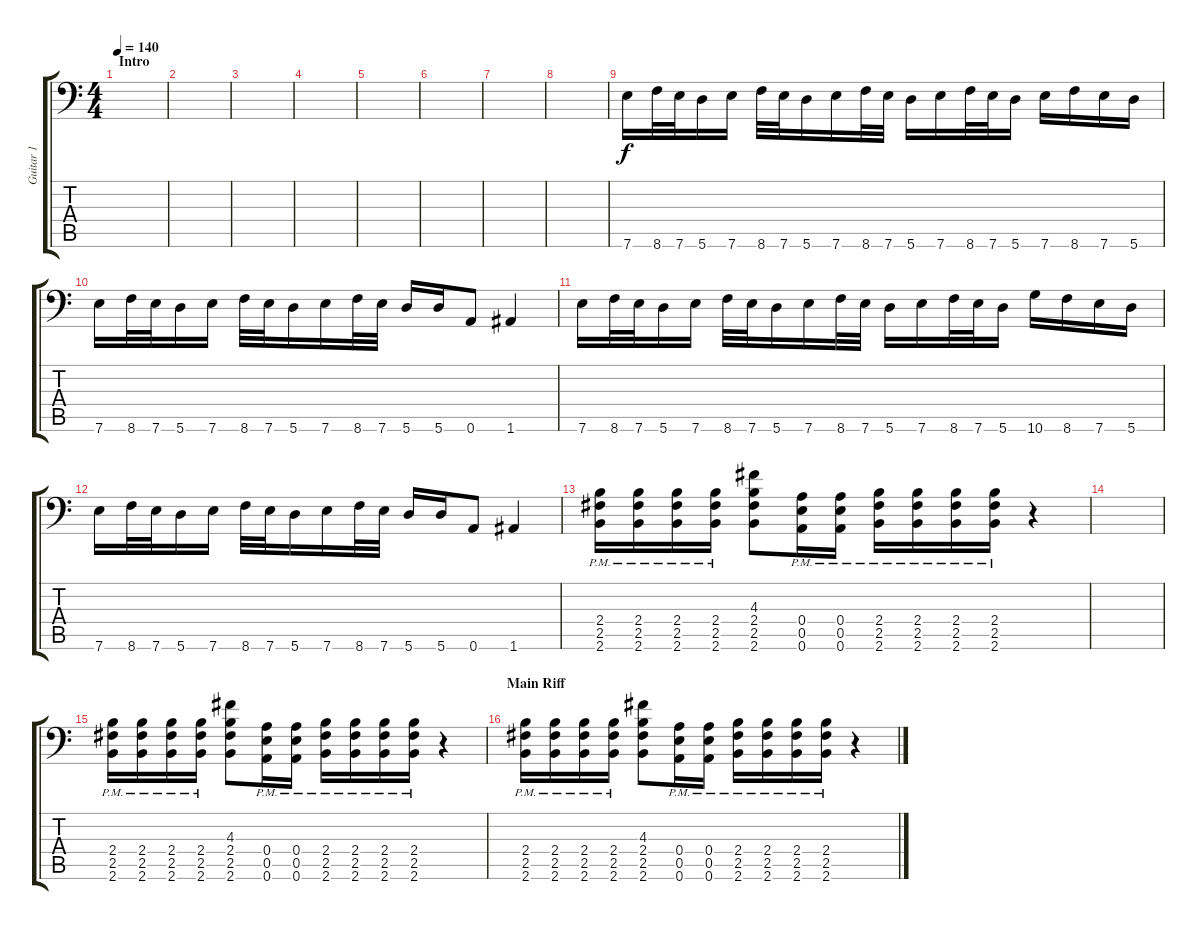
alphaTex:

\track ("Guitar 1" "Guitar 1") {instrument distortionguitar}
\staff {score tabs}
\tuning (B3 Gb3 D3 A2 E2 A1) {hide}
\ts (4 4)
\section ("" "Intro")
\tempo 140
\clef f4
\ks c
|
|
|
|
|
|
|
|
7.6.16 8.6.32 7.6.32 5.6.16 7.6.16 8.6.32 7.6.32 5.6.16 7.6.16 8.6.32 7.6.32 5.6.16 7.6.16 8.6.32 7.6.32 5.6.16 7.6.16 8.6.16 7.6.16 5.6.16 |
7.6.16 8.6.32 7.6.32 5.6.16 7.6.16 8.6.32 7.6.32 5.6.16 7.6.16 8.6.32 7.6.32 5.6.16 5.6.16 0.6.8 1.6.4 |
7.6.16 8.6.32 7.6.32 5.6.16 7.6.16 8.6.32 7.6.32 5.6.16 7.6.16 8.6.32 7.6.32 5.6.16 7.6.16 8.6.32 7.6.32 5.6.16 10.6.16 8.6.16 7.6.16 5.6.16 |
7.6.16 8.6.32 7.6.32 5.6.16 7.6.16 8.6.32 7.6.32 5.6.16 7.6.16 8.6.32 7.6.32 5.6.16 5.6.16 0.6.8 1.6.4 |
(2.4{pm} 2.5{pm} 2.6{pm}).16 (2.4{pm} 2.5{pm} 2.6{pm}).16 (2.4{pm} 2.5{pm} 2.6{pm}).16 (2.4{pm} 2.5{pm} 2.6{pm}).16 (4.3 2.4 2.5 2.6).8 (0.4{pm} 0.5{pm} 0.6{pm}).16 (0.4{pm} 0.5{pm} 0.6{pm}).16 (2.4{pm} 2.5{pm} 2.6{pm}).16 (2.4{pm} 2.5{pm} 2.6{pm}).16 (2.4{pm} 2.5{pm} 2.6{pm}).16 (2.4{pm} 2.5{pm} 2.6{pm}).16 r.4 |
|
(2.4{pm} 2.5{pm} 2.6{pm}).16 (2.4{pm} 2.5{pm} 2.6{pm}).16 (2.4{pm} 2.5{pm} 2.6{pm}).16 (2.4{pm} 2.5{pm} 2.6{pm}).16 (4.3 2.4 2.5 2.6).8 (0.4{pm} 0.5{pm} 0.6{pm}).16 (0.4{pm} 0.5{pm} 0.6{pm}).16 (2.4{pm} 2.5{pm} 2.6{pm}).16 (2.4{pm} 2.5{pm} 2.6{pm}).16 (2.4{pm} 2.5{pm} 2.6{pm}).16 (2.4{pm} 2.5{pm} 2.6{pm}).16 r.4 |
\section ("" "Main Riff")
(2.4{pm} 2.5{pm} 2.6{pm}).16 (2.4{pm} 2.5{pm} 2.6{pm}).16 (2.4{pm} 2.5{pm} 2.6{pm}).16 (2.4{pm} 2.5{pm} 2.6{pm}).16 (4.3 2.4 2.5 2.6).8 (0.4{pm} 0.5{pm} 0.6{pm}).16 (0.4{pm} 0.5{pm} 0.6{pm}).16 (2.4{pm} 2.5{pm} 2.6{pm}).16 (2.4{pm} 2.5{pm} 2.6{pm}).16 (2.4{pm} 2.5{pm} 2.6{pm}).16 (2.4{pm} 2.5{pm} 2.6{pm}).16 r.4
